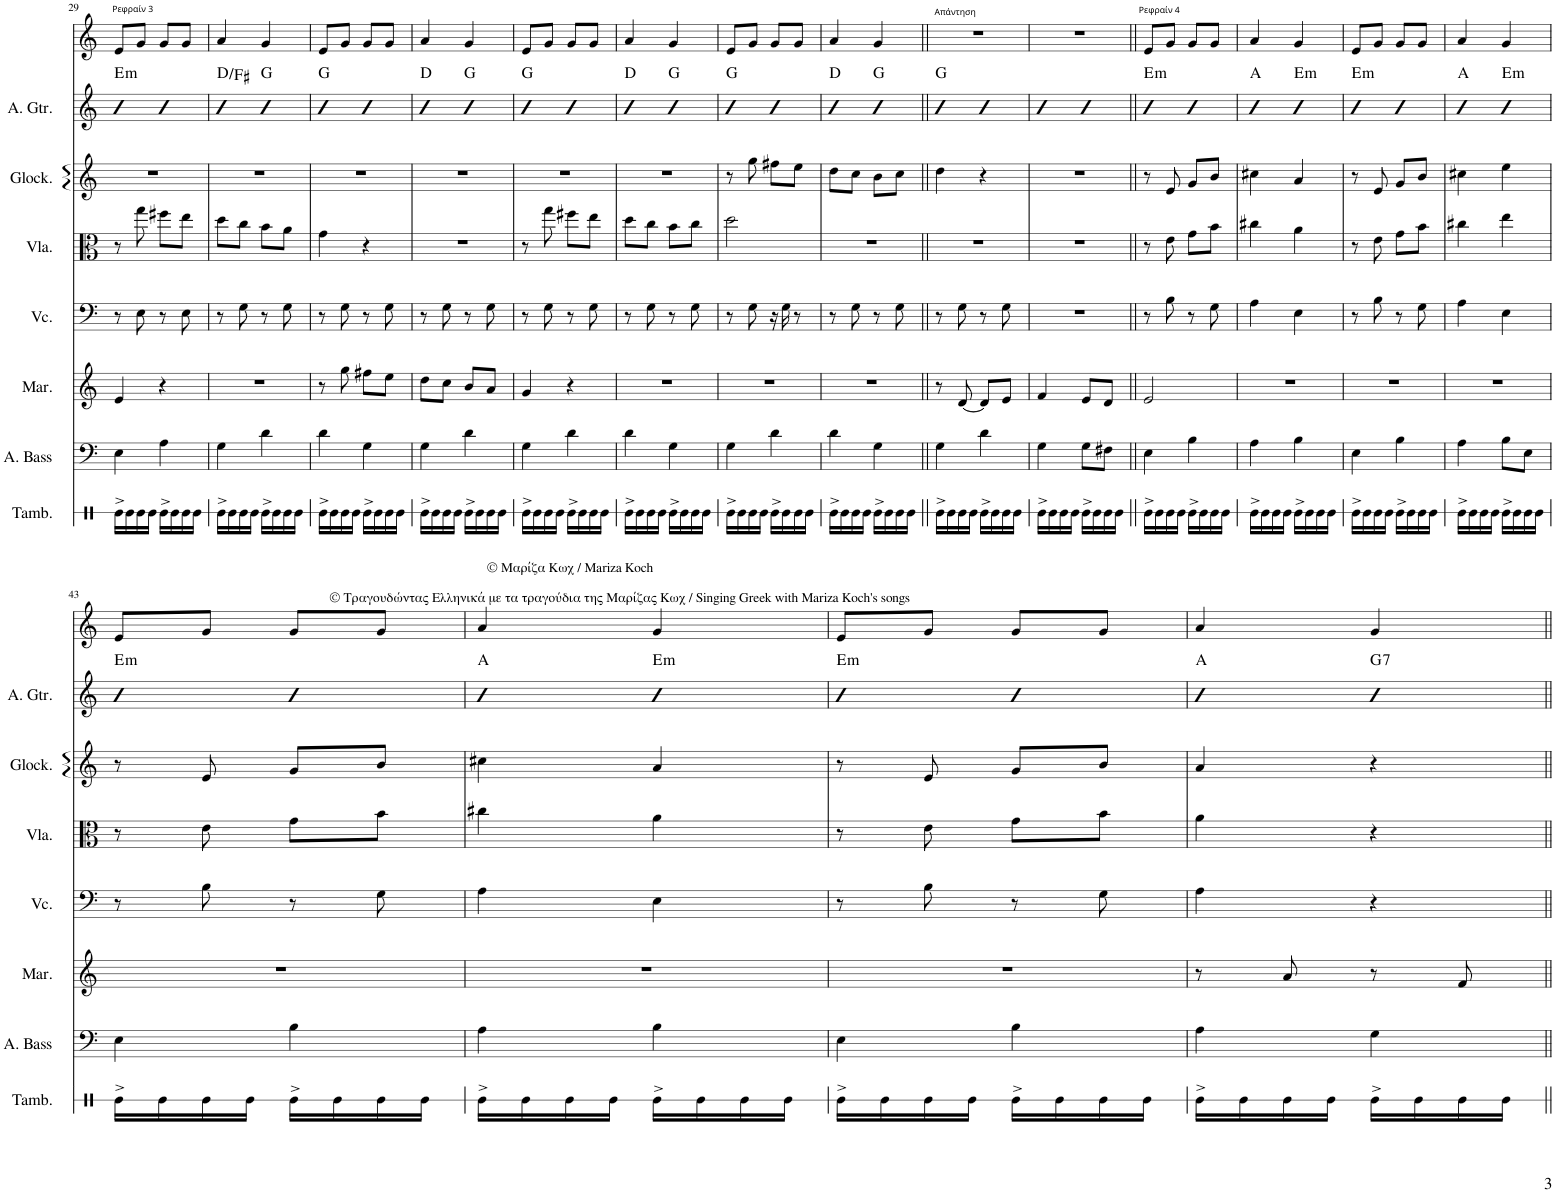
**kern	**kern	**kern	**kern	**kern	**kern	**kern	**harte	**kern
*part8	*part7	*part6	*part5	*part4	*part3	*part2	*part2	*part1
*staff8	*staff7	*staff6	*staff5	*staff4	*staff3	*staff2	*	*staff1
*I"Tambourine	*I"Acoustic Bass	*I"Marimba	*I"Violoncello	*I"Viola	*I"Glockenspiel	*I"Acoustic Guitar	*	*I"Voice
*I'Tamb.	*I'A. Bass	*I'Mar.	*I'Vc.	*I'Vla.	*I'Glock.	*I'A. Gtr.	*	*I'V
!!LO:PB:g=z
*clefX	*clefF4	*clefG2	*clefF4	*clefC3	*clefG2	*clefG2	*	*clefG2
*	*Trd7c12	*	*	*	*Trd-14c-24	*Trd7c12	*	*
*k[]	*k[]	*k[]	*k[]	*k[]	*k[]	*k[]	*	*k[]
*M2/4	*M2/4	*M2/4	*M2/4	*M2/4	*M2/4	*M2/4	*	*M2/4
=29	=29	=29	=29	=29	=29	=29	=29	=29
!	!	!	!	!	!	!	!LO:H:kt=m	!LO:TX:a:t=Ρεφραίν 3
16Re\LL	4E\	4e/	8r	8r	2r	4b	E:min	8e/L
16Re\	.	.	.	.	.	.	.	.
16Re\	.	.	8E\	8gg\	.	.	.	8g/J
16Re\JJ	.	.	.	.	.	.	.	.
16Re\LL	4A\	4r	8r	8ff#X\L	.	4b	.	8g/L
16Re\	.	.	.	.	.	.	.	.
16Re\	.	.	8E\	8ee\J	.	.	.	8g/J
16Re\JJ	.	.	.	.	.	.	.	.
=30	=30	=30	=30	=30	=30	=30	=30	=30
16Re\LL	4G\	2r	8r	8dd\L	2r	4b	D:maj/3	4a/
16Re\	.	.	.	.	.	.	.	.
16Re\	.	.	8G\	8cc\J	.	.	.	.
16Re\JJ	.	.	.	.	.	.	.	.
16Re\LL	4d\	.	8r	8b\L	.	4b	G:maj	4g/
16Re\	.	.	.	.	.	.	.	.
16Re\	.	.	8G\	8a\J	.	.	.	.
16Re\JJ	.	.	.	.	.	.	.	.
=31	=31	=31	=31	=31	=31	=31	=31	=31
16Re\LL	4d\	8r	8r	4g\	2r	4b	G:maj	8e/L
16Re\	.	.	.	.	.	.	.	.
16Re\	.	8gg\	8G\	.	.	.	.	8g/J
16Re\JJ	.	.	.	.	.	.	.	.
16Re\LL	4G\	8ff#X\L	8r	4r	.	4b	.	8g/L
16Re\	.	.	.	.	.	.	.	.
16Re\	.	8ee\J	8G\	.	.	.	.	8g/J
16Re\JJ	.	.	.	.	.	.	.	.
=32	=32	=32	=32	=32	=32	=32	=32	=32
16Re\LL	4G\	8dd\L	8r	2r	2r	4b	D:maj	4a/
16Re\	.	.	.	.	.	.	.	.
16Re\	.	8cc\J	8G\	.	.	.	.	.
16Re\JJ	.	.	.	.	.	.	.	.
16Re\LL	4d\	8b/L	8r	.	.	4b	G:maj	4g/
16Re\	.	.	.	.	.	.	.	.
16Re\	.	8a/J	8G\	.	.	.	.	.
16Re\JJ	.	.	.	.	.	.	.	.
=33	=33	=33	=33	=33	=33	=33	=33	=33
16Re\LL	4G\	4g/	8r	8r	2r	4b	G:maj	8e/L
16Re\	.	.	.	.	.	.	.	.
16Re\	.	.	8G\	8gg\	.	.	.	8g/J
16Re\JJ	.	.	.	.	.	.	.	.
16Re\LL	4d\	4r	8r	8ff#X\L	.	4b	.	8g/L
16Re\	.	.	.	.	.	.	.	.
16Re\	.	.	8G\	8ee\J	.	.	.	8g/J
16Re\JJ	.	.	.	.	.	.	.	.
=34	=34	=34	=34	=34	=34	=34	=34	=34
16Re\LL	4d\	2r	8r	8dd\L	2r	4b	D:maj	4a/
16Re\	.	.	.	.	.	.	.	.
16Re\	.	.	8G\	8cc\J	.	.	.	.
16Re\JJ	.	.	.	.	.	.	.	.
!LO:TX:b:t=© Μαρίζα Κωχ / Mariza Koch	!	!	!	!	!	!	!	!
!LO:TX:b:t=© Τραγουδώντας Ελληνικά με τα τραγούδια της Μαρίζας Κωχ / Singing Greek with Mariza Koch's songs	!	!	!	!	!	!	!	!
16Re\LL	4G\	.	8r	8b\L	.	4b	G:maj	4g/
16Re\	.	.	.	.	.	.	.	.
16Re\	.	.	8G\	8cc\J	.	.	.	.
16Re\JJ	.	.	.	.	.	.	.	.
=35	=35	=35	=35	=35	=35	=35	=35	=35
16Re\LL	4G\	2r	8r	2dd\	8r	4b	G:maj	8e/L
16Re\	.	.	.	.	.	.	.	.
16Re\	.	.	8G\	.	8gg\	.	.	8g/J
16Re\JJ	.	.	.	.	.	.	.	.
16Re\LL	4d\	.	16r	.	8ff#X\L	4b	.	8g/L
16Re\	.	.	16G\	.	.	.	.	.
16Re\	.	.	8r	.	8ee\J	.	.	8g/J
16Re\JJ	.	.	.	.	.	.	.	.
=36	=36	=36	=36	=36	=36	=36	=36	=36
16Re\LL	4d\	2r	8r	2r	8dd\L	4b	D:maj	4a/
16Re\	.	.	.	.	.	.	.	.
16Re\	.	.	8G\	.	8cc\J	.	.	.
16Re\JJ	.	.	.	.	.	.	.	.
16Re\LL	4G\	.	8r	.	8b\L	4b	G:maj	4g/
16Re\	.	.	.	.	.	.	.	.
16Re\	.	.	8G\	.	8cc\J	.	.	.
16Re\JJ	.	.	.	.	.	.	.	.
=37||	=37||	=37||	=37||	=37||	=37||	=37||	=37||	=37||
!	!	!	!	!	!	!	!	!LO:TX:a:t=Απάντηση
16Re\LL	4G\	8r	8r	2r	4dd\	4b	G:maj	2r
16Re\	.	.	.	.	.	.	.	.
16Re\	.	[8d/	8G\	.	.	.	.	.
16Re\JJ	.	.	.	.	.	.	.	.
16Re\LL	4d\	8d/L]	8r	.	4r	4b	.	.
16Re\	.	.	.	.	.	.	.	.
16Re\	.	8e/J	8G\	.	.	.	.	.
16Re\JJ	.	.	.	.	.	.	.	.
=38	=38	=38	=38	=38	=38	=38	=38	=38
16Re\LL	4G\	4f/	2r	2r	2r	4b	.	2r
16Re\	.	.	.	.	.	.	.	.
16Re\	.	.	.	.	.	.	.	.
16Re\JJ	.	.	.	.	.	.	.	.
16Re\LL	8G\L	8e/L	.	.	.	4b	.	.
16Re\	.	.	.	.	.	.	.	.
16Re\	8F#X\J	8d/J	.	.	.	.	.	.
16Re\JJ	.	.	.	.	.	.	.	.
=39||	=39||	=39||	=39||	=39||	=39||	=39||	=39||	=39||
!	!	!	!	!	!	!	!LO:H:kt=m	!LO:TX:a:t=Ρεφραίν 4
16Re\LL	4E\	2e/	8r	8r	8r	4b	E:min	8e/L
16Re\	.	.	.	.	.	.	.	.
16Re\	.	.	8B\	8e\	8e/	.	.	8g/J
16Re\JJ	.	.	.	.	.	.	.	.
16Re\LL	4B\	.	8r	8g\L	8g/L	4b	.	8g/L
16Re\	.	.	.	.	.	.	.	.
16Re\	.	.	8G\	8b\J	8b/J	.	.	8g/J
16Re\JJ	.	.	.	.	.	.	.	.
=40	=40	=40	=40	=40	=40	=40	=40	=40
16Re\LL	4A\	2r	4A\	4cc#X\	4cc#X\	4b	A:maj	4a/
16Re\	.	.	.	.	.	.	.	.
16Re\	.	.	.	.	.	.	.	.
16Re\JJ	.	.	.	.	.	.	.	.
!	!	!	!	!	!	!	!LO:H:kt=m	!
16Re\LL	4B\	.	4E\	4a\	4a/	4b	E:min	4g/
16Re\	.	.	.	.	.	.	.	.
16Re\	.	.	.	.	.	.	.	.
16Re\JJ	.	.	.	.	.	.	.	.
=41	=41	=41	=41	=41	=41	=41	=41	=41
!	!	!	!	!	!	!	!LO:H:kt=m	!
16Re\LL	4E\	2r	8r	8r	8r	4b	E:min	8e/L
16Re\	.	.	.	.	.	.	.	.
16Re\	.	.	8B\	8e\	8e/	.	.	8g/J
16Re\JJ	.	.	.	.	.	.	.	.
16Re\LL	4B\	.	8r	8g\L	8g/L	4b	.	8g/L
16Re\	.	.	.	.	.	.	.	.
16Re\	.	.	8G\	8b\J	8b/J	.	.	8g/J
16Re\JJ	.	.	.	.	.	.	.	.
=42	=42	=42	=42	=42	=42	=42	=42	=42
16Re\LL	4A\	2r	4A\	4cc#X\	4cc#X\	4b	A:maj	4a/
16Re\	.	.	.	.	.	.	.	.
16Re\	.	.	.	.	.	.	.	.
16Re\JJ	.	.	.	.	.	.	.	.
!	!	!	!	!	!	!	!LO:H:kt=m	!
16Re\LL	8B\L	.	4E\	4ee\	4ee\	4b	E:min	4g/
16Re\	.	.	.	.	.	.	.	.
16Re\	8E\J	.	.	.	.	.	.	.
16Re\JJ	.	.	.	.	.	.	.	.
!!LO:LB:g=z
=43	=43	=43	=43	=43	=43	=43	=43	=43
!	!	!	!	!	!	!	!LO:H:kt=m	!
16Re\LL	4E\	2r	8r	8r	8r	4b	E:min	8e/L
16Re\	.	.	.	.	.	.	.	.
16Re\	.	.	8B\	8e\	8e/	.	.	8g/J
16Re\JJ	.	.	.	.	.	.	.	.
16Re\LL	4B\	.	8r	8g\L	8g/L	4b	.	8g/L
16Re\	.	.	.	.	.	.	.	.
16Re\	.	.	8G\	8b\J	8b/J	.	.	8g/J
16Re\JJ	.	.	.	.	.	.	.	.
=44	=44	=44	=44	=44	=44	=44	=44	=44
16Re\LL	4A\	2r	4A\	4cc#X\	4cc#X\	4b	A:maj	4a/
16Re\	.	.	.	.	.	.	.	.
16Re\	.	.	.	.	.	.	.	.
16Re\JJ	.	.	.	.	.	.	.	.
!	!	!	!	!	!	!	!LO:H:kt=m	!
16Re\LL	4B\	.	4E\	4a\	4a/	4b	E:min	4g/
16Re\	.	.	.	.	.	.	.	.
16Re\	.	.	.	.	.	.	.	.
16Re\JJ	.	.	.	.	.	.	.	.
=45	=45	=45	=45	=45	=45	=45	=45	=45
!	!	!	!	!	!	!	!LO:H:kt=m	!
16Re\LL	4E\	2r	8r	8r	8r	4b	E:min	8e/L
16Re\	.	.	.	.	.	.	.	.
16Re\	.	.	8B\	8e\	8e/	.	.	8g/J
16Re\JJ	.	.	.	.	.	.	.	.
16Re\LL	4B\	.	8r	8g\L	8g/L	4b	.	8g/L
16Re\	.	.	.	.	.	.	.	.
16Re\	.	.	8G\	8b\J	8b/J	.	.	8g/J
16Re\JJ	.	.	.	.	.	.	.	.
=46	=46	=46	=46	=46	=46	=46	=46	=46
16Re\LL	4A\	8r	4A\	4a\	4a/	4b	A:maj	4a/
16Re\	.	.	.	.	.	.	.	.
16Re\	.	8a/	.	.	.	.	.	.
16Re\JJ	.	.	.	.	.	.	.	.
!	!	!	!	!	!	!	!LO:H:kt=7	!
16Re\LL	4G\	8r	4r	4r	4r	4b	G:7	4g/
16Re\	.	.	.	.	.	.	.	.
16Re\	.	8f/	.	.	.	.	.	.
16Re\JJ	.	.	.	.	.	.	.	.
=||	=||	=||	=||	=||	=||	=||	=||	=||
*-	*-	*-	*-	*-	*-	*-	*-	*-
